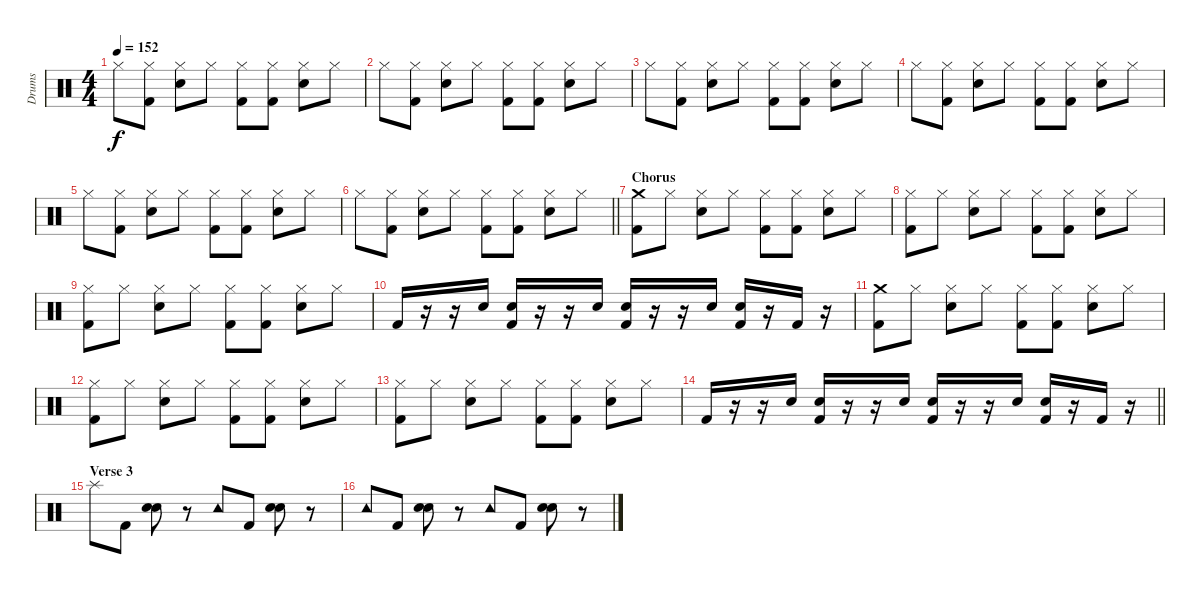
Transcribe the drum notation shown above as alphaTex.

\track ("Drums" "Drums") {instrument percussion}
\staff {score}
\articulation defaults
\ts (4 4)
\tempo 152
\clef neutral
\ks c "Hi-Hat (closed)".8{dy f}
("Hi-Hat (closed)" "Kick (hit) 2").8 ("Hi-Hat (closed)" "Snare (hit) 2").8 "Hi-Hat (closed)".8 ("Hi-Hat (closed)" "Kick (hit) 2").8 ("Hi-Hat (closed)" "Kick (hit) 2").8 ("Hi-Hat (closed)" "Snare (hit) 2").8 "Hi-Hat (closed)".8 |
"Hi-Hat (closed)".8 ("Hi-Hat (closed)" "Kick (hit) 2").8 ("Hi-Hat (closed)" "Snare (hit) 2").8 "Hi-Hat (closed)".8 ("Hi-Hat (closed)" "Kick (hit) 2").8 ("Hi-Hat (closed)" "Kick (hit) 2").8 ("Hi-Hat (closed)" "Snare (hit) 2").8 "Hi-Hat (closed)".8 |
"Hi-Hat (closed)".8 ("Hi-Hat (closed)" "Kick (hit) 2").8 ("Hi-Hat (closed)" "Snare (hit) 2").8 "Hi-Hat (closed)".8 ("Hi-Hat (closed)" "Kick (hit) 2").8 ("Hi-Hat (closed)" "Kick (hit) 2").8 ("Hi-Hat (closed)" "Snare (hit) 2").8 "Hi-Hat (closed)".8 |
"Hi-Hat (closed)".8 ("Hi-Hat (closed)" "Kick (hit) 2").8 ("Hi-Hat (closed)" "Snare (hit) 2").8 "Hi-Hat (closed)".8 ("Hi-Hat (closed)" "Kick (hit) 2").8 ("Hi-Hat (closed)" "Kick (hit) 2").8 ("Hi-Hat (closed)" "Snare (hit) 2").8 "Hi-Hat (closed)".8 |
"Hi-Hat (closed)".8 ("Hi-Hat (closed)" "Kick (hit) 2").8 ("Hi-Hat (closed)" "Snare (hit) 2").8 "Hi-Hat (closed)".8 ("Hi-Hat (closed)" "Kick (hit) 2").8 ("Hi-Hat (closed)" "Kick (hit) 2").8 ("Hi-Hat (closed)" "Snare (hit) 2").8 "Hi-Hat (closed)".8 |
\barLineRight lightlight "Hi-Hat (closed)".8
("Hi-Hat (closed)" "Kick (hit) 2").8 ("Hi-Hat (closed)" "Snare (hit) 2").8 "Hi-Hat (closed)".8 ("Hi-Hat (closed)" "Kick (hit) 2").8 ("Hi-Hat (closed)" "Kick (hit) 2").8 ("Hi-Hat (closed)" "Snare (hit) 2").8 "Hi-Hat (closed)".8 |
\section ("" "Chorus")
("Crash medium (hit)" "Kick (hit) 2").8 "Hi-Hat (closed)".8 ("Hi-Hat (closed)" "Snare (hit) 2").8 "Hi-Hat (closed)".8 ("Hi-Hat (closed)" "Kick (hit) 2").8 ("Hi-Hat (closed)" "Kick (hit) 2").8 ("Hi-Hat (closed)" "Snare (hit) 2").8 "Hi-Hat (closed)".8 |
("Hi-Hat (closed)" "Kick (hit) 2").8 "Hi-Hat (closed)".8 ("Hi-Hat (closed)" "Snare (hit) 2").8 "Hi-Hat (closed)".8 ("Hi-Hat (closed)" "Kick (hit) 2").8 ("Hi-Hat (closed)" "Kick (hit) 2").8 ("Hi-Hat (closed)" "Snare (hit) 2").8 "Hi-Hat (closed)".8 |
("Hi-Hat (closed)" "Kick (hit) 2").8 "Hi-Hat (closed)".8 ("Hi-Hat (closed)" "Snare (hit) 2").8 "Hi-Hat (closed)".8 ("Hi-Hat (closed)" "Kick (hit) 2").8 ("Hi-Hat (closed)" "Kick (hit) 2").8 ("Hi-Hat (closed)" "Snare (hit) 2").8 "Hi-Hat (closed)".8 |
"Kick (hit) 2".16 r.16 r.16 "Snare (hit) 2".16 ("Snare (hit) 2" "Kick (hit) 2").16 r.16 r.16 "Snare (hit) 2".16 ("Snare (hit) 2" "Kick (hit) 2").16 r.16 r.16 "Snare (hit) 2".16 ("Snare (hit) 2" "Kick (hit) 2").16 r.16 "Kick (hit) 2".16 r.16 |
("Crash medium (hit)" "Kick (hit) 2").8 "Hi-Hat (closed)".8 ("Hi-Hat (closed)" "Snare (hit) 2").8 "Hi-Hat (closed)".8 ("Hi-Hat (closed)" "Kick (hit) 2").8 ("Hi-Hat (closed)" "Kick (hit) 2").8 ("Hi-Hat (closed)" "Snare (hit) 2").8 "Hi-Hat (closed)".8 |
("Hi-Hat (closed)" "Kick (hit) 2").8 "Hi-Hat (closed)".8 ("Hi-Hat (closed)" "Snare (hit) 2").8 "Hi-Hat (closed)".8 ("Hi-Hat (closed)" "Kick (hit) 2").8 ("Hi-Hat (closed)" "Kick (hit) 2").8 ("Hi-Hat (closed)" "Snare (hit) 2").8 "Hi-Hat (closed)".8 |
("Hi-Hat (closed)" "Kick (hit) 2").8 "Hi-Hat (closed)".8 ("Hi-Hat (closed)" "Snare (hit) 2").8 "Hi-Hat (closed)".8 ("Hi-Hat (closed)" "Kick (hit) 2").8 ("Hi-Hat (closed)" "Kick (hit) 2").8 ("Hi-Hat (closed)" "Snare (hit) 2").8 "Hi-Hat (closed)".8 |
\barLineRight lightlight "Kick (hit) 2".16
r.16 r.16 "Snare (hit) 2".16 ("Snare (hit) 2" "Kick (hit) 2").16 r.16 r.16 "Snare (hit) 2".16 ("Snare (hit) 2" "Kick (hit) 2").16 r.16 r.16 "Snare (hit) 2".16 ("Snare (hit) 2" "Kick (hit) 2").16 r.16 "Kick (hit) 2".16 r.16 |
\section ("" "Verse 3")
"Splash (hit)".8 "Kick (hit) 2".8 ("Hand Clap (hit)" "Snare (hit) 2").8 r.8 "Tambourine (hit)".8 "Kick (hit) 2".8 ("Hand Clap (hit)" "Snare (hit) 2").8 r.8 |
"Tambourine (hit)".8 "Kick (hit) 2".8 ("Hand Clap (hit)" "Snare (hit) 2").8 r.8 "Tambourine (hit)".8 "Kick (hit) 2".8 ("Hand Clap (hit)" "Snare (hit) 2").8 r.8
